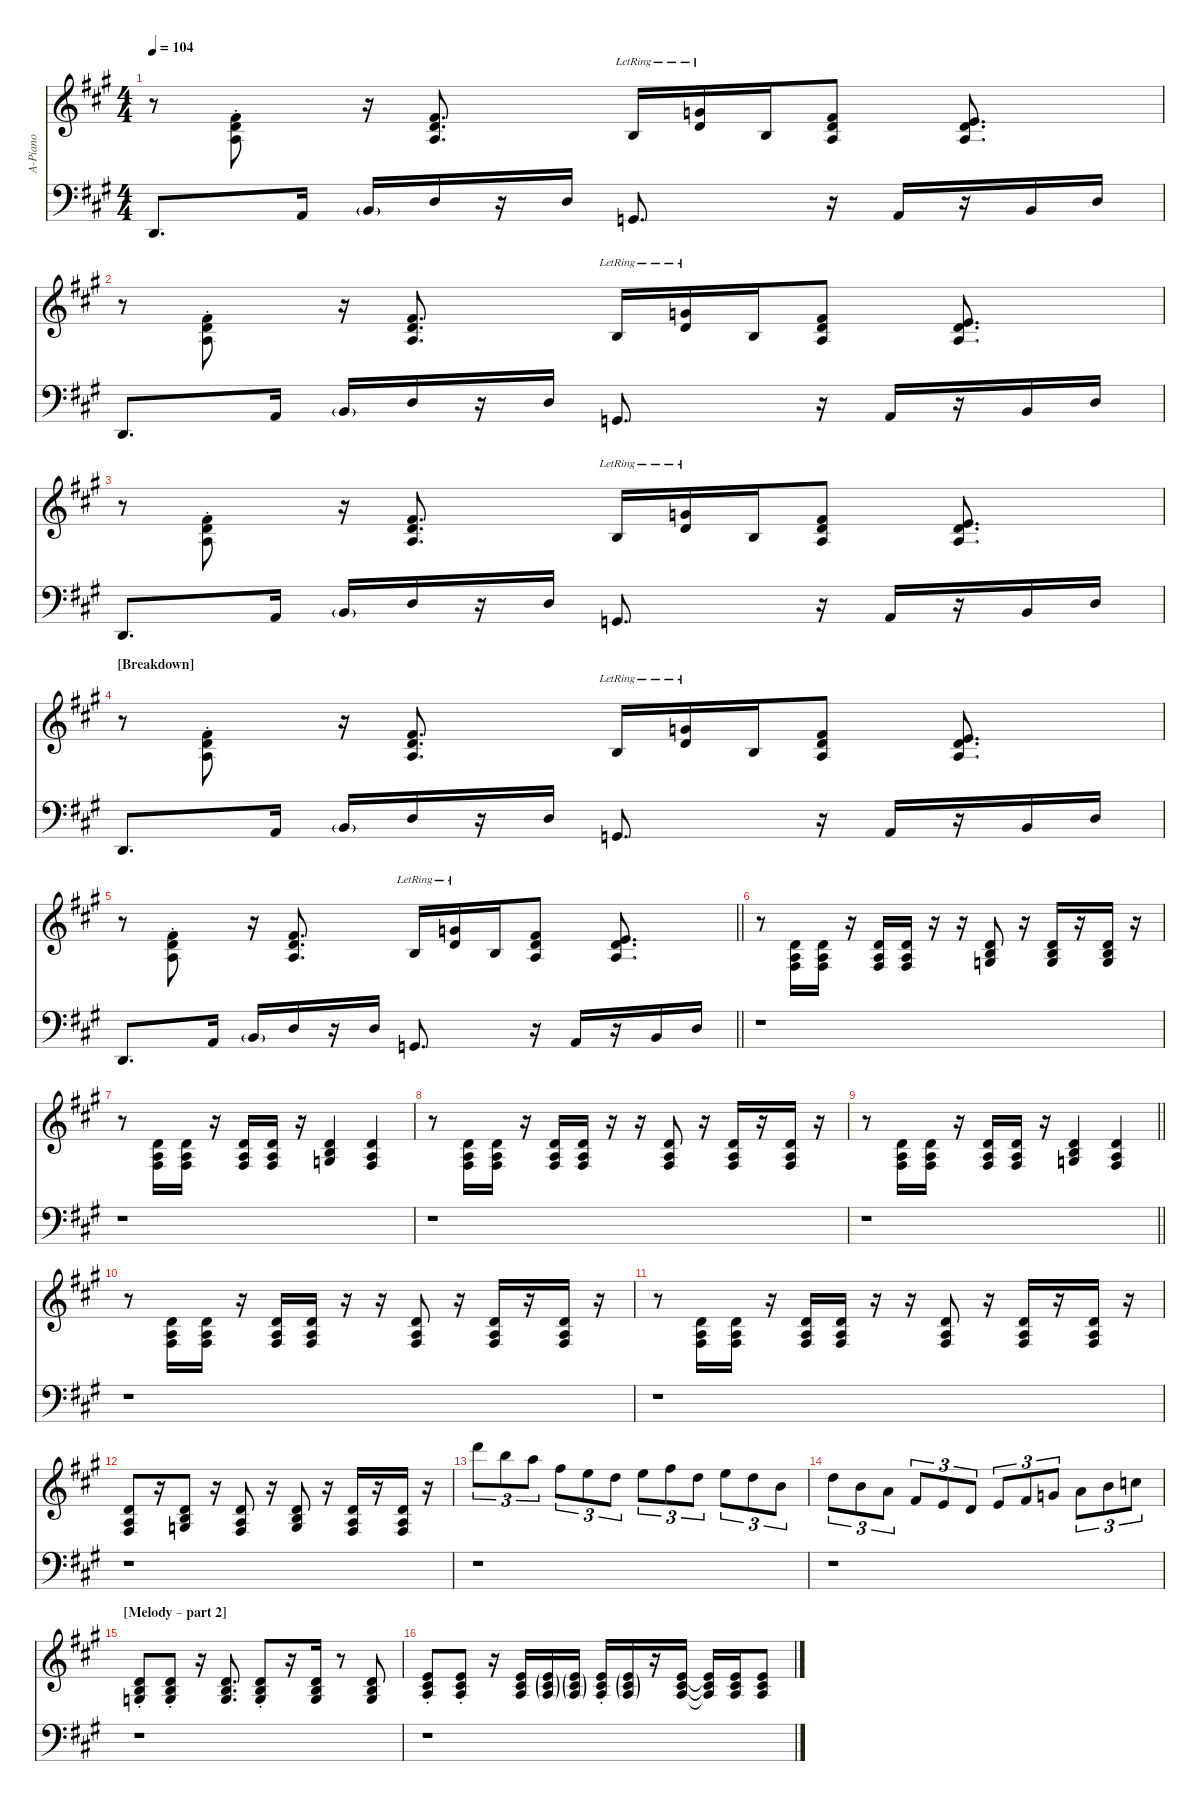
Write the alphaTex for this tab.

\hideDynamics
\bracketExtendMode nobrackets
\otherSystemsTrackNameOrientation horizontal
\track ("Acoustic Piano" "A-Piano") {defaultSystemsLayout 4 instrument acousticgrandpiano}
\staff {score}
\tuning (E4 B3 G3 D3 A2 E2)
\ts (4 4)
\tempo 104
\clef g2
\ks a
r.8{dy pp beam Down} (7.2{st acc #} 7.3{st acc forcenatural} 7.4{acc forcenatural}).8{beam Up} r.16{beam Up} (7.2{acc #} 7.3{acc forcenatural} 7.4{acc forcenatural}).8{d beam Up} 0.2{lr acc forcenatural}.16{beam Up} (12.3{lr acc forcenatural} 12.4{lr acc forcenatural}).16{beam Up} 0.2{acc forcenatural}.16{beam Up} (2.1{acc #} 3.2{acc forcenatural} 2.3{acc forcenatural}).8{beam Up} (0.1{acc forcenatural} 3.2{acc forcenatural} 2.3{acc forcenatural}).8{d beam Up} |
r.8{beam Down} (7.2{st acc #} 7.3{st acc forcenatural} 7.4{acc forcenatural}).8{beam Up} r.16{beam Up} (7.2{acc #} 7.3{acc forcenatural} 7.4{acc forcenatural}).8{d beam Up} 0.2{lr acc forcenatural}.16{beam Up} (12.3{lr acc forcenatural} 12.4{lr acc forcenatural}).16{beam Up} 0.2{acc forcenatural}.16{beam Up} (2.1{acc #} 3.2{acc forcenatural} 2.3{acc forcenatural}).8{beam Up} (0.1{acc forcenatural} 3.2{acc forcenatural} 2.3{acc forcenatural}).8{d beam Up} |
r.8{beam Down} (7.2{st acc #} 7.3{st acc forcenatural} 7.4{acc forcenatural}).8{beam Up} r.16{beam Up} (7.2{acc #} 7.3{acc forcenatural} 7.4{acc forcenatural}).8{d beam Up} 0.2{lr acc forcenatural}.16{beam Up} (12.3{lr acc forcenatural} 12.4{lr acc forcenatural}).16{beam Up} 0.2{acc forcenatural}.16{beam Up} (2.1{acc #} 3.2{acc forcenatural} 2.3{acc forcenatural}).8{beam Up} (0.1{acc forcenatural} 3.2{acc forcenatural} 2.3{acc forcenatural}).8{d beam Up} |
\section ("" "[Breakdown]")
r.8{beam Down} (7.2{st acc #} 7.3{st acc forcenatural} 7.4{acc forcenatural}).8{beam Up} r.16{beam Up} (7.2{acc #} 7.3{acc forcenatural} 7.4{acc forcenatural}).8{d beam Up} 0.2{lr acc forcenatural}.16{beam Up} (12.3{lr acc forcenatural} 12.4{lr acc forcenatural}).16{beam Up} 0.2{acc forcenatural}.16{beam Up} (2.1{acc #} 3.2{acc forcenatural} 2.3{acc forcenatural}).8{beam Up} (0.1{acc forcenatural} 3.2{acc forcenatural} 2.3{acc forcenatural}).8{d beam Up} |
\barLineRight lightlight
r.8{beam Down} (7.2{st acc #} 7.3{st acc forcenatural} 7.4{acc forcenatural}).8{beam Up} r.16{beam Up} (7.2{acc #} 7.3{acc forcenatural} 7.4{acc forcenatural}).8{d beam Up} 0.2{lr acc forcenatural}.16{beam Up} (12.3{lr acc forcenatural} 12.4{lr acc forcenatural}).16{beam Up} 0.2{acc forcenatural}.16{beam Up} (2.1{acc #} 3.2{acc forcenatural} 2.3{acc forcenatural}).8{beam Up} (0.1{acc forcenatural} 3.2{acc forcenatural} 2.3{acc forcenatural}).8{d beam Up} |
r.8{beam Down} (3.2{acc forcenatural} 2.3{acc forcenatural} 4.4{acc #}).16{beam Up} (3.2{acc forcenatural} 2.3{acc forcenatural} 4.4{acc #}).16{beam Up} r.16{beam Up} (3.2{acc forcenatural} 2.3{acc forcenatural} 4.4{acc #}).16{beam Up} (3.2{acc forcenatural} 2.3{acc forcenatural} 4.4{acc #}).16{beam Up} r.16{beam Up} r.16{beam Up} (12.4{acc forcenatural} 0.2{acc forcenatural} 0.3{acc forcenatural}).8{beam Up} r.16{beam Up} (12.4{acc forcenatural} 0.2{acc forcenatural} 0.3{acc forcenatural}).16{beam Up} r.16{beam Up} (12.4{acc forcenatural} 0.2{acc forcenatural} 0.3{acc forcenatural}).16{beam Up} r.16{beam Up} |
r.8{beam Down} (3.2{acc forcenatural} 2.3{acc forcenatural} 4.4{acc #}).16{beam Up} (3.2{acc forcenatural} 2.3{acc forcenatural} 4.4{acc #}).16{beam Up} r.16{beam Up} (3.2{acc forcenatural} 2.3{acc forcenatural} 4.4{acc #}).16{beam Up} (3.2{acc forcenatural} 2.3{acc forcenatural} 4.4{acc #}).16{beam Up} r.16{beam Up} (12.4{acc forcenatural} 0.2{acc forcenatural} 0.3{acc forcenatural}).4{beam Up} (12.4{acc forcenatural} 12.5{acc forcenatural} 14.6{acc #}).4{beam Up} |
r.8{beam Down} (3.2{acc forcenatural} 2.3{acc forcenatural} 4.4{acc #}).16{beam Up} (3.2{acc forcenatural} 2.3{acc forcenatural} 4.4{acc #}).16{beam Up} r.16{beam Up} (3.2{acc forcenatural} 2.3{acc forcenatural} 4.4{acc #}).16{beam Up} (3.2{acc forcenatural} 2.3{acc forcenatural} 4.4{acc #}).16{beam Up} r.16{beam Up} r.16{beam Up} (3.2{acc forcenatural} 2.3{acc forcenatural} 4.4{acc #}).8{beam Up} r.16{beam Up} (3.2{acc forcenatural} 2.3{acc forcenatural} 4.4{acc #}).16{beam Up} r.16{beam Up} (3.2{acc forcenatural} 2.3{acc forcenatural} 4.4{acc #}).16{beam Up} r.16{beam Up} |
\barLineRight lightlight
r.8{beam Down} (3.2{acc forcenatural} 2.3{acc forcenatural} 4.4{acc #}).16{beam Up} (3.2{acc forcenatural} 2.3{acc forcenatural} 4.4{acc #}).16{beam Up} r.16{beam Up} (3.2{acc forcenatural} 2.3{acc forcenatural} 4.4{acc #}).16{beam Up} (3.2{acc forcenatural} 2.3{acc forcenatural} 4.4{acc #}).16{beam Up} r.16{beam Up} (12.4{acc forcenatural} 0.2{acc forcenatural} 0.3{acc forcenatural}).4{beam Up} (12.4{acc forcenatural} 12.5{acc forcenatural} 14.6{acc #}).4{beam Up} |
r.8{beam Down} (3.2{acc forcenatural} 2.3{acc forcenatural} 4.4{acc #}).16{beam Up} (3.2{acc forcenatural} 2.3{acc forcenatural} 4.4{acc #}).16{beam Up} r.16{beam Up} (3.2{acc forcenatural} 2.3{acc forcenatural} 4.4{acc #}).16{beam Up} (3.2{acc forcenatural} 2.3{acc forcenatural} 4.4{acc #}).16{beam Up} r.16{beam Up} r.16{beam Up} (3.2{acc forcenatural} 2.3{acc forcenatural} 4.4{acc #}).8{beam Up} r.16{beam Up} (3.2{acc forcenatural} 2.3{acc forcenatural} 4.4{acc #}).16{beam Up} r.16{beam Up} (3.2{acc forcenatural} 2.3{acc forcenatural} 4.4{acc #}).16{beam Up} r.16{beam Up} |
r.8{beam Down} (3.2{acc forcenatural} 2.3{acc forcenatural} 4.4{acc #}).16{beam Up} (3.2{acc forcenatural} 2.3{acc forcenatural} 4.4{acc #}).16{beam Up} r.16{beam Up} (3.2{acc forcenatural} 2.3{acc forcenatural} 4.4{acc #}).16{beam Up} (3.2{acc forcenatural} 2.3{acc forcenatural} 4.4{acc #}).16{beam Up} r.16{beam Up} r.16{beam Up} (3.2{acc forcenatural} 2.3{acc forcenatural} 4.4{acc #}).8{beam Up} r.16{beam Up} (3.2{acc forcenatural} 2.3{acc forcenatural} 4.4{acc #}).16{beam Up} r.16{beam Up} (3.2{acc forcenatural} 2.3{acc forcenatural} 4.4{acc #}).16{beam Up} r.16{beam Up} |
(3.2{acc forcenatural} 2.3{acc forcenatural} 4.4{acc #}).8{beam Up} r.16{beam Up} (12.4{acc forcenatural} 0.2{acc forcenatural} 0.3{acc forcenatural}).8{beam Up} r.16{beam Up} (3.2{acc forcenatural} 2.3{acc forcenatural} 4.4{acc #}).8{beam Up} r.16{beam Up} (12.4{acc forcenatural} 0.2{acc forcenatural} 0.3{acc forcenatural}).8{beam Up} r.16{beam Up} (3.2{acc forcenatural} 2.3{acc forcenatural} 4.4{acc #}).16{beam Up} r.16{beam Up} (3.2{acc forcenatural} 2.3{acc forcenatural} 4.4{acc #}).16{beam Up} r.16{beam Up} |
22.1{acc forcenatural}.8{tu (3 2) beam Down} 19.1{acc forcenatural}.8{tu (3 2) beam Down} 17.1{acc forcenatural}.8{tu (3 2) beam Down} 14.1{acc #}.8{tu (3 2) beam Down} 12.1{acc forcenatural}.8{tu (3 2) beam Down} 10.1{acc forcenatural}.8{tu (3 2) beam Down} 12.1{acc forcenatural}.8{tu (3 2) beam Down} 14.1{acc #}.8{tu (3 2) beam Down} 10.1{acc forcenatural}.8{tu (3 2) beam Down} 12.1{acc forcenatural}.8{tu (3 2) beam Down} 10.1{acc forcenatural}.8{tu (3 2) beam Down} 7.1{acc forcenatural}.8{tu (3 2) beam Down} |
10.1{acc forcenatural}.8{tu (3 2) beam Down} 7.1{acc forcenatural}.8{tu (3 2) beam Down} 5.1{acc forcenatural}.8{tu (3 2) beam Down} 7.2{acc #}.8{tu (3 2) beam Up} 5.2{acc forcenatural}.8{tu (3 2) beam Up} 3.2{acc forcenatural}.8{tu (3 2) beam Up} 5.2{acc forcenatural}.8{tu (3 2) beam Up} 7.2{acc #}.8{tu (3 2) beam Up} 8.2{acc forcenatural}.8{tu (3 2) beam Up} 5.1{acc forcenatural}.8{tu (3 2) beam Down} 7.1{acc forcenatural}.8{tu (3 2) beam Down} 8.1{acc forcenatural}.8{tu (3 2) beam Down} |
\section ("" "[Melody – part 2] ")
(12.4{st acc forcenatural} 0.2{st acc forcenatural} 0.3{st acc forcenatural}).8{beam Up} (12.4{st acc forcenatural} 0.2{st acc forcenatural} 0.3{st acc forcenatural}).8{beam Up} r.16{beam Up} (12.4{acc forcenatural} 0.2{acc forcenatural} 0.3{acc forcenatural}).8{d beam Up} (12.4{st acc forcenatural} 0.2{st acc forcenatural} 0.3{st acc forcenatural}).8{beam Up} r.16{beam Up} (12.4{acc forcenatural} 0.2{acc forcenatural} 0.3{acc forcenatural}).16{beam Up} r.8{beam Up} (3.2{acc forcenatural} 4.3{acc forcenatural} 5.4{acc forcenatural}).8{beam Up} |
(5.2{st acc forcenatural} 6.3{st acc #} 7.4{st acc forcenatural}).8{beam Up} (5.2{st acc forcenatural} 6.3{st acc #} 7.4{st acc forcenatural}).8{beam Up} r.16{beam Up} (0.1{acc forcenatural} 2.2{acc #} 2.3{acc forcenatural}).16{beam Up} (0.1{g acc forcenatural} 2.2{g acc #} 2.3{g acc forcenatural}).16{beam Up} (0.1{g acc forcenatural} 2.2{g acc #} 2.3{g acc forcenatural}).16{beam Up} (0.1{st acc forcenatural} 2.2{st acc #} 2.3{st acc forcenatural}).16{beam Up} (0.1{g acc forcenatural} 2.2{g acc #} 2.3{g acc forcenatural}).16{beam Up} r.16{beam Up} (0.1{acc forcenatural} 2.2{acc #} 2.3{acc forcenatural}).16{beam Up} (0.1{t acc forcenatural} 2.2{t acc #} 2.3{t acc forcenatural}).16{beam Up} (0.1{acc forcenatural} 2.2{acc #} 2.3{acc forcenatural}).16{beam Up} (0.1{acc forcenatural} 2.2{acc #} 2.3{acc forcenatural}).8{beam Up}
\staff {score}
\tuning (E4 B3 G3 D3 A2 E2)
\clef f4
\ottava regular
\simile none
\ks a
-2.6{acc forcenatural}.8{d dy pp beam Up} 0.5{acc forcenatural}.16{beam Up} 2.5{g acc forcenatural}.16{beam Up} 5.5{acc forcenatural}.16{beam Up} r.16{beam Up} 5.5{acc forcenatural}.16{beam Up} 3.6{acc forcenatural}.8{d beam Up} r.16{beam Up} 0.5{acc forcenatural}.16{beam Up} r.16{beam Up} 2.5{acc forcenatural}.16{beam Up} 0.4{acc forcenatural}.16{beam Up} |
-2.6{acc forcenatural}.8{d beam Up} 0.5{acc forcenatural}.16{beam Up} 2.5{g acc forcenatural}.16{beam Up} 5.5{acc forcenatural}.16{beam Up} r.16{beam Up} 5.5{acc forcenatural}.16{beam Up} 3.6{acc forcenatural}.8{d beam Up} r.16{beam Up} 0.5{acc forcenatural}.16{beam Up} r.16{beam Up} 2.5{acc forcenatural}.16{beam Up} 0.4{acc forcenatural}.16{beam Up} |
-2.6{acc forcenatural}.8{d beam Up} 0.5{acc forcenatural}.16{beam Up} 2.5{g acc forcenatural}.16{beam Up} 5.5{acc forcenatural}.16{beam Up} r.16{beam Up} 5.5{acc forcenatural}.16{beam Up} 3.6{acc forcenatural}.8{d beam Up} r.16{beam Up} 0.5{acc forcenatural}.16{beam Up} r.16{beam Up} 2.5{acc forcenatural}.16{beam Up} 0.4{acc forcenatural}.16{beam Up} |
-2.6{acc forcenatural}.8{d beam Up} 0.5{acc forcenatural}.16{beam Up} 2.5{g acc forcenatural}.16{beam Up} 5.5{acc forcenatural}.16{beam Up} r.16{beam Up} 5.5{acc forcenatural}.16{beam Up} 3.6{acc forcenatural}.8{d beam Up} r.16{beam Up} 0.5{acc forcenatural}.16{beam Up} r.16{beam Up} 2.5{acc forcenatural}.16{beam Up} 0.4{acc forcenatural}.16{beam Up} |
\barLineRight lightlight
-2.6{acc forcenatural}.8{d beam Up} 0.5{acc forcenatural}.16{beam Up} 2.5{g acc forcenatural}.16{beam Up} 5.5{acc forcenatural}.16{beam Up} r.16{beam Up} 5.5{acc forcenatural}.16{beam Up} 3.6{acc forcenatural}.8{d beam Up} r.16{beam Up} 0.5{acc forcenatural}.16{beam Up} r.16{beam Up} 2.5{acc forcenatural}.16{beam Up} 5.5{acc forcenatural}.16{beam Up} |
r.1{beam Down} |
r.1{beam Down} |
r.1{beam Down} |
\barLineRight lightlight
r.1{beam Down} |
r.1{beam Down} |
r.1{beam Down} |
r.1{beam Down} |
r.1{beam Down} |
r.1{beam Down} |
r.1{beam Down} |
r.1{beam Down}
